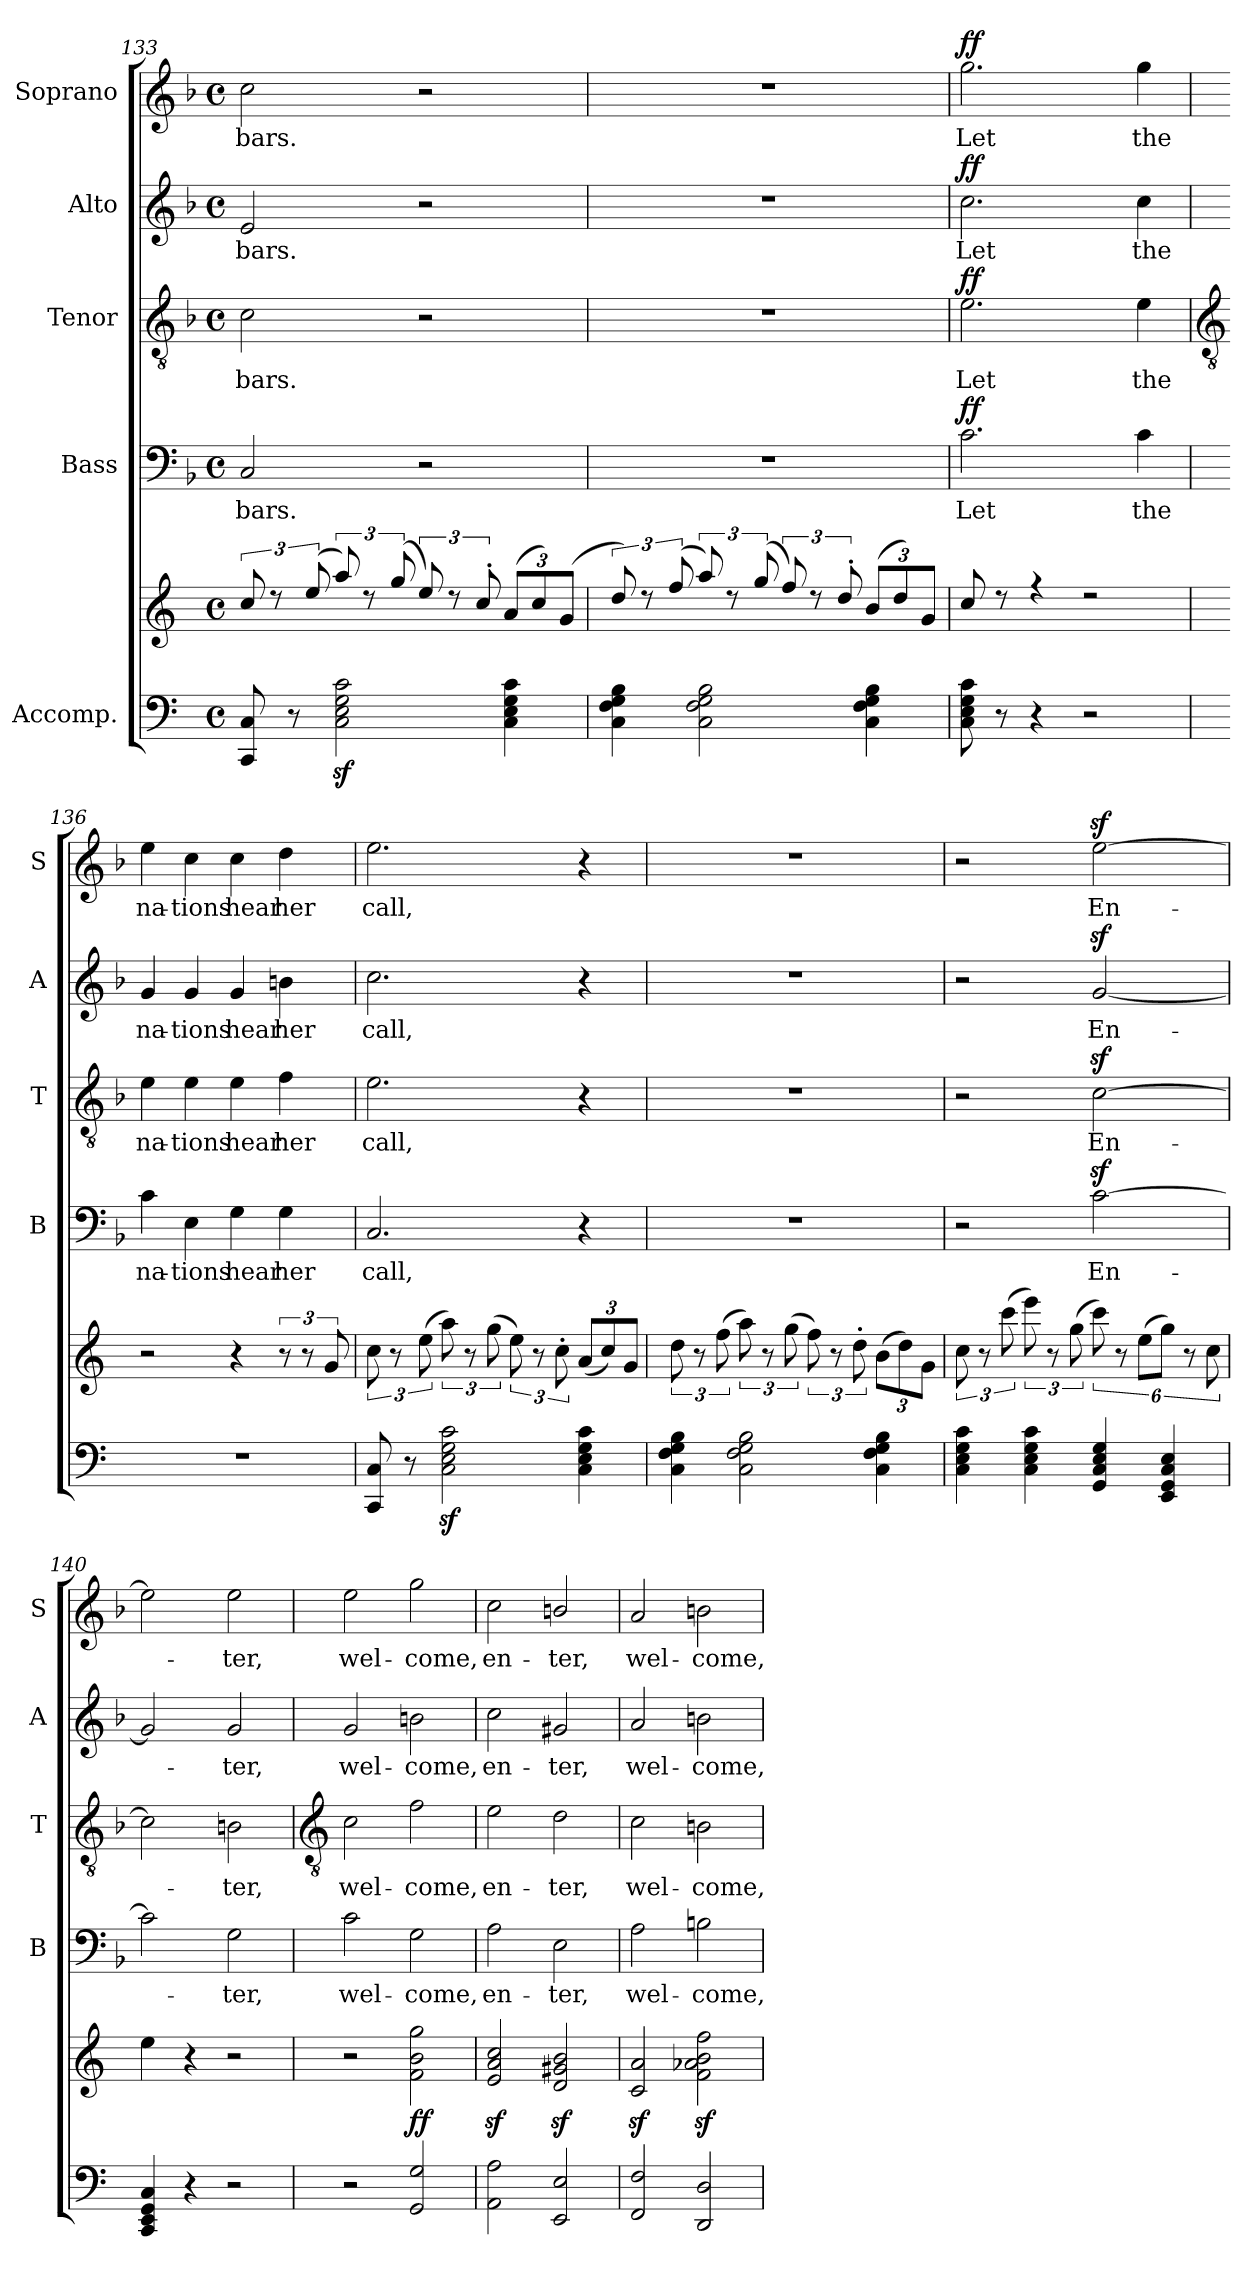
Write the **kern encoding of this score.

**kern	**kern	**dynam	**kern	**text	**dynam	**kern	**text	**dynam	**kern	**text	**dynam	**kern	**text	**dynam
*part5	*part5	*part5	*part4	*part4	*part4	*part3	*part3	*part3	*part2	*part2	*part2	*part1	*part1	*part1
*staff6	*staff5	*staff5/6	*staff4	*staff4	*staff4	*staff3	*staff3	*staff3	*staff2	*staff2	*staff2	*staff1	*staff1	*staff1
*I"Accomp.	*	*	*I"Bass	*	*	*I"Tenor	*	*	*I"Alto	*	*	*I"Soprano	*	*
*	*	*	*I'B	*	*	*I'T	*	*	*I'A	*	*	*I'S	*	*
*clefF4	*clefG2	*	*clefF4	*	*	*clefGv2	*	*	*clefG2	*	*	*clefG2	*	*
*k[]	*k[]	*	*k[b-]	*	*	*k[b-]	*	*	*k[b-]	*	*	*k[b-]	*	*
*C:	*C:	*	*F:	*	*	*F:	*	*	*F:	*	*	*F:	*	*
*M4/4	*M4/4	*	*M4/4	*	*	*M4/4	*	*	*M4/4	*	*	*M4/4	*	*
*met(c)	*met(c)	*	*met(c)	*	*	*met(c)	*	*	*met(c)	*	*	*met(c)	*	*
=133	=133	=133	=133	=133	=133	=133	=133	=133	=133	=133	=133	=133	=133	=133
*	*^	*	*	*	*	*	*	*	*	*	*	*	*	*
!	!	!	!	!	!LO:LY:b	!	!	!LO:LY:b	!	!	!LO:LY:b	!	!	!LO:LY:b	!
8CC 8C	12cc	1ryy	.	2C	-bars.	.	2c	-bars.	.	2e	-bars.	.	2cc	-bars.	.
.	12r	.	.	.	.	.	.	.	.	.	.	.	.	.	.
8r	.	.	.	.	.	.	.	.	.	.	.	.	.	.	.
.	(12ee	.	.	.	.	.	.	.	.	.	.	.	.	.	.
2Cz< 2Ez< 2Gz< 2cz<	12aa)	.	.	.	.	.	.	.	.	.	.	.	.	.	.
.	12r	.	.	.	.	.	.	.	.	.	.	.	.	.	.
.	(>12gg	.	.	.	.	.	.	.	.	.	.	.	.	.	.
.	12ee)	.	.	2r	.	.	2r	.	.	2r	.	.	2r	.	.
.	12r	.	.	.	.	.	.	.	.	.	.	.	.	.	.
.	12cc'	.	.	.	.	.	.	.	.	.	.	.	.	.	.
4C 4E 4G 4c	(<12aL	.	.	.	.	.	.	.	.	.	.	.	.	.	.
.	12cc)	.	.	.	.	.	.	.	.	.	.	.	.	.	.
.	(<12gJ	.	.	.	.	.	.	.	.	.	.	.	.	.	.
=134	=134	=134	=134	=134	=134	=134	=134	=134	=134	=134	=134	=134	=134	=134	=134
4C 4F 4G 4B	12dd)	1ryy	.	1r	.	.	1r	.	.	1r	.	.	1r	.	.
.	12r	.	.	.	.	.	.	.	.	.	.	.	.	.	.
.	(>12ff	.	.	.	.	.	.	.	.	.	.	.	.	.	.
2C 2F 2G 2B	12aa)	.	.	.	.	.	.	.	.	.	.	.	.	.	.
.	12r	.	.	.	.	.	.	.	.	.	.	.	.	.	.
.	(>12gg	.	.	.	.	.	.	.	.	.	.	.	.	.	.
.	12ff)	.	.	.	.	.	.	.	.	.	.	.	.	.	.
.	12r	.	.	.	.	.	.	.	.	.	.	.	.	.	.
.	12dd'	.	.	.	.	.	.	.	.	.	.	.	.	.	.
4C 4F 4G 4B	(>12bL	.	.	.	.	.	.	.	.	.	.	.	.	.	.
.	12dd)	.	.	.	.	.	.	.	.	.	.	.	.	.	.
.	12gJ	.	.	.	.	.	.	.	.	.	.	.	.	.	.
=135	=135	=135	=135	=135	=135	=135	=135	=135	=135	=135	=135	=135	=135	=135	=135
!	!	!	!	!	!LO:LY:b	!LO:DY:b	!	!LO:LY:b	!LO:DY:b	!	!LO:LY:b	!LO:DY:b	!	!LO:LY:b	!LO:DY:b
8C 8E 8G 8c	8cc	1ryy	.	2.c	Let	ff	2.e	Let	ff	2.cc	Let	ff	2.gg	Let	ff
8r	8r	.	.	.	.	.	.	.	.	.	.	.	.	.	.
4r	4r	.	.	.	.	.	.	.	.	.	.	.	.	.	.
2r	2r	.	.	.	.	.	.	.	.	.	.	.	.	.	.
!	!	!	!	!	!LO:LY:b	!	!	!LO:LY:b	!	!	!LO:LY:b	!	!	!LO:LY:b	!
.	.	.	.	4c	the	.	4e	the	.	4cc	the	.	4gg	the	.
*	*v	*v	*	*	*	*	*	*	*	*	*	*	*	*	*
!!LO:LB:g=z
=136	=136	=136	=136	=136	=136	=136	=136	=136	=136	=136	=136	=136	=136	=136
*	*	*	*	*	*	*clefGv2	*	*	*	*	*	*	*	*
!	!	!	!	!LO:LY:b	!	!	!LO:LY:b	!	!	!LO:LY:b	!	!	!LO:LY:b	!
1r	2r	.	4c	na-	.	4e	na-	.	4g	na-	.	4ee	na-	.
!	!	!	!	!LO:LY:b	!	!	!LO:LY:b	!	!	!LO:LY:b	!	!	!LO:LY:b	!
.	.	.	4E	-tions	.	4e	-tions	.	4g	-tions	.	4cc	-tions	.
!	!	!	!	!LO:LY:b	!	!	!LO:LY:b	!	!	!LO:LY:b	!	!	!LO:LY:b	!
.	4r	.	4G	hear	.	4e	hear	.	4g	hear	.	4cc	hear	.
!	!	!	!	!LO:LY:b	!	!	!LO:LY:b	!	!	!LO:LY:b	!	!	!LO:LY:b	!
.	12r	.	4G	her	.	4f	her	.	4bn	her	.	4dd	her	.
.	12r	.	.	.	.	.	.	.	.	.	.	.	.	.
.	12g	.	.	.	.	.	.	.	.	.	.	.	.	.
=137	=137	=137	=137	=137	=137	=137	=137	=137	=137	=137	=137	=137	=137	=137
!	!	!	!	!LO:LY:b	!	!	!LO:LY:b	!	!	!LO:LY:b	!	!	!LO:LY:b	!
8CC 8C	12cc	.	2.C	call,	.	2.e	call,	.	2.cc	call,	.	2.ee	call,	.
.	12r	.	.	.	.	.	.	.	.	.	.	.	.	.
8r	.	.	.	.	.	.	.	.	.	.	.	.	.	.
.	(12ee	.	.	.	.	.	.	.	.	.	.	.	.	.
2Cz< 2Ez< 2Gz< 2cz<	12aa)	.	.	.	.	.	.	.	.	.	.	.	.	.
.	12r	.	.	.	.	.	.	.	.	.	.	.	.	.
.	(>12gg	.	.	.	.	.	.	.	.	.	.	.	.	.
.	12ee)	.	.	.	.	.	.	.	.	.	.	.	.	.
.	12r	.	.	.	.	.	.	.	.	.	.	.	.	.
.	12cc'	.	.	.	.	.	.	.	.	.	.	.	.	.
4C 4E 4G 4c	(<12aL	.	4r	.	.	4r	.	.	4r	.	.	4r	.	.
.	12cc)	.	.	.	.	.	.	.	.	.	.	.	.	.
.	12gJ	.	.	.	.	.	.	.	.	.	.	.	.	.
=138	=138	=138	=138	=138	=138	=138	=138	=138	=138	=138	=138	=138	=138	=138
4C 4F 4G 4B	12dd	.	1r	.	.	1r	.	.	1r	.	.	1r	.	.
.	12r	.	.	.	.	.	.	.	.	.	.	.	.	.
.	(>12ff	.	.	.	.	.	.	.	.	.	.	.	.	.
2C 2F 2G 2B	12aa)	.	.	.	.	.	.	.	.	.	.	.	.	.
.	12r	.	.	.	.	.	.	.	.	.	.	.	.	.
.	(>12gg	.	.	.	.	.	.	.	.	.	.	.	.	.
.	12ff)	.	.	.	.	.	.	.	.	.	.	.	.	.
.	12r	.	.	.	.	.	.	.	.	.	.	.	.	.
.	12dd'	.	.	.	.	.	.	.	.	.	.	.	.	.
4C 4F 4G 4B	(>12bL	.	.	.	.	.	.	.	.	.	.	.	.	.
.	12dd)	.	.	.	.	.	.	.	.	.	.	.	.	.
.	12gJ	.	.	.	.	.	.	.	.	.	.	.	.	.
=139	=139	=139	=139	=139	=139	=139	=139	=139	=139	=139	=139	=139	=139	=139
4C 4E 4G 4c	12cc	.	2r	.	.	2r	.	.	2r	.	.	2r	.	.
.	12r	.	.	.	.	.	.	.	.	.	.	.	.	.
.	(>12ccc	.	.	.	.	.	.	.	.	.	.	.	.	.
4C 4E 4G 4c	12eee)	.	.	.	.	.	.	.	.	.	.	.	.	.
.	12r	.	.	.	.	.	.	.	.	.	.	.	.	.
.	(12gg	.	.	.	.	.	.	.	.	.	.	.	.	.
!	!	!	!	!LO:LY:b	!	!	!LO:LY:b	!	!	!LO:LY:b	!	!	!LO:LY:b	!
4GG 4C 4E 4G	12ccc)	.	[2cz<	En-	.	[2cz<	En-	.	[2gz<	En-	.	[2eez<	En-	.
.	12r	.	.	.	.	.	.	.	.	.	.	.	.	.
.	(>12eeL	.	.	.	.	.	.	.	.	.	.	.	.	.
4EE 4GG 4C 4E	12ggJ)	.	.	.	.	.	.	.	.	.	.	.	.	.
.	12r	.	.	.	.	.	.	.	.	.	.	.	.	.
.	12cc	.	.	.	.	.	.	.	.	.	.	.	.	.
=140	=140	=140	=140	=140	=140	=140	=140	=140	=140	=140	=140	=140	=140	=140
4CC 4EE 4GG 4C	4ee	.	2c]	.	.	2c]	.	.	2g]	.	.	2ee]	.	.
4r	4r	.	.	.	.	.	.	.	.	.	.	.	.	.
!	!	!	!	!LO:LY:b	!	!	!LO:LY:b	!	!	!LO:LY:b	!	!	!LO:LY:b	!
2r	2r	.	2G	ter,	.	2Bn	ter,	.	2g	ter,	.	2ee	ter,	.
!!LO:LB:g=z
=141	=141	=141	=141	=141	=141	=141	=141	=141	=141	=141	=141	=141	=141	=141
*	*	*	*	*	*	*clefGv2	*	*	*	*	*	*	*	*
!	!	!	!	!LO:LY:b	!	!	!LO:LY:b	!	!	!LO:LY:b	!	!	!LO:LY:b	!
2r	2r	.	2c	wel-	.	2c	wel-	.	2g	wel-	.	2ee	wel-	.
!	!	!LO:DY:b	!	!LO:LY:b	!	!	!LO:LY:b	!	!	!LO:LY:b	!	!	!LO:LY:b	!
2GG 2G	2f 2b 2gg	ff	2G	-come,	.	2f	-come,	.	2bn	-come,	.	2gg	-come,	.
=142	=142	=142	=142	=142	=142	=142	=142	=142	=142	=142	=142	=142	=142	=142
!	!	!	!	!LO:LY:b	!	!	!LO:LY:b	!	!	!LO:LY:b	!	!	!LO:LY:b	!
2AA 2A	2ez< 2az< 2ccz<	.	2A	en-	.	2e	en-	.	2cc	en-	.	2cc	en-	.
!	!	!	!	!LO:LY:b	!	!	!LO:LY:b	!	!	!LO:LY:b	!	!	!LO:LY:b	!
2EE 2E	2dz< 2g#Xz< 2bz<	.	2E	-ter,	.	2d	-ter,	.	2g#X	-ter,	.	2bn/	-ter,	.
=143	=143	=143	=143	=143	=143	=143	=143	=143	=143	=143	=143	=143	=143	=143
!	!	!	!	!LO:LY:b	!	!	!LO:LY:b	!	!	!LO:LY:b	!	!	!LO:LY:b	!
2FF 2F	2cz< 2az<	.	2A	wel-	.	2c	wel-	.	2a	wel-	.	2a	wel-	.
!	!	!	!	!LO:LY:b	!	!	!LO:LY:b	!	!	!LO:LY:b	!	!	!LO:LY:b	!
2DD 2D	2fz< 2a-Xz< 2bz< 2ffz<	.	2Bn	-come,	.	2Bn	-come,	.	2bn	-come,	.	2bn	-come,	.
=	=	=	=	=	=	=	=	=	=	=	=	=	=	=
*-	*-	*-	*-	*-	*-	*-	*-	*-	*-	*-	*-	*-	*-	*-
